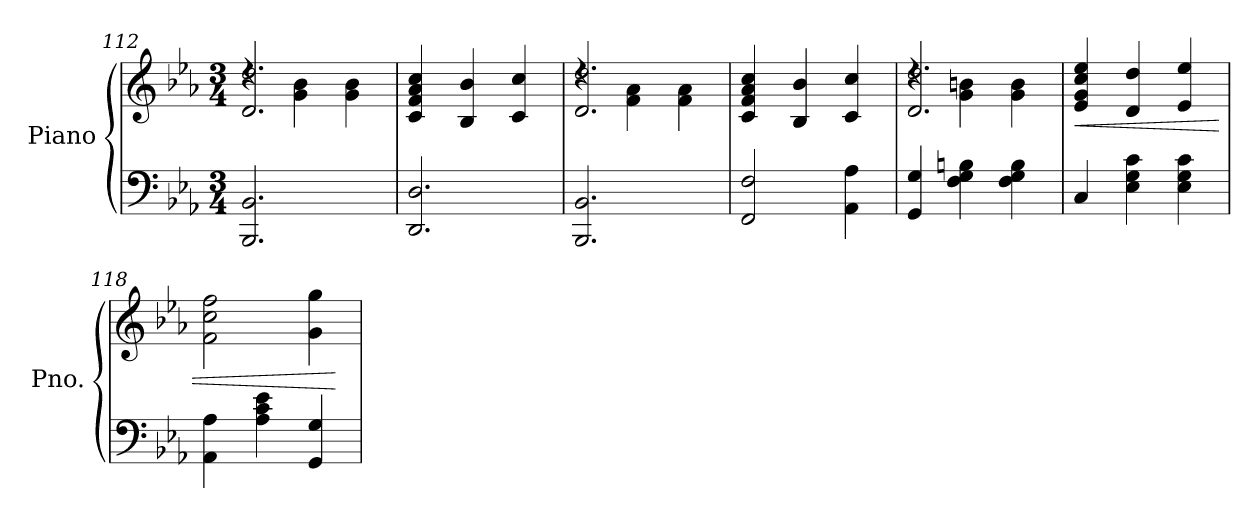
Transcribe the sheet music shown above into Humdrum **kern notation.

**kern	**kern	**dynam
*part1	*part1	*part1
*staff2	*staff1	*staff1/2
*I"Piano	*	*
*I'Pno.	*	*
*clefF4	*clefG2	*
*k[b-e-a-]	*k[b-e-a-]	*
*M3/4	*M3/4	*
=112	=112	=112
*	*^	*
2.BBB-/ 2.BB-/	2.d/ 2.dd/	4rdd	.
.	.	4g\ 4b-\	.
.	.	4g\ 4b-\	.
*	*v	*v	*
!!LO:LB:g=z
=113	=113	=113
2.DD/ 2.D/	4c/ 4f/ 4a-/ 4cc/	.
.	4B-/ 4b-/	.
.	4c/ 4cc/	.
=114	=114	=114
*	*^	*
2.BBB-/ 2.BB-/	2.d/ 2.dd/	4rdd	.
.	.	4f\ 4a-\	.
.	.	4f\ 4a-\	.
*	*v	*v	*
=115	=115	=115
2FF/ 2F/	4c/ 4f/ 4a-/ 4cc/	.
.	4B-/ 4b-/	.
4AA-\ 4A-\	4c/ 4cc/	.
=116	=116	=116
*	*^	*
4GG/ 4G/	2.d/ 2.dd/	4rdd	.
4F\ 4G\ 4Bn\	.	4g\ 4bn\	.
4F\ 4G\ 4B\	.	4g\ 4b\	.
=117	=117	=117	=117
!	!	!	!LO:HP:b
*	*v	*v	*
4C/	4e-/ 4g/ 4cc/ 4ee-/	<
4E-\ 4G\ 4c\	4d/ 4dd/	.
4E-\ 4G\ 4c\	4e-/ 4ee-/	.
=118	=118	=118
4AA-\ 4A-\	2f\ 2cc\ 2ff\	.
4A-\ 4c\ 4e-\	.	.
4GG/ 4G/	4g\ 4gg\	.
.	.	[
=	=	=
*-	*-	*-
